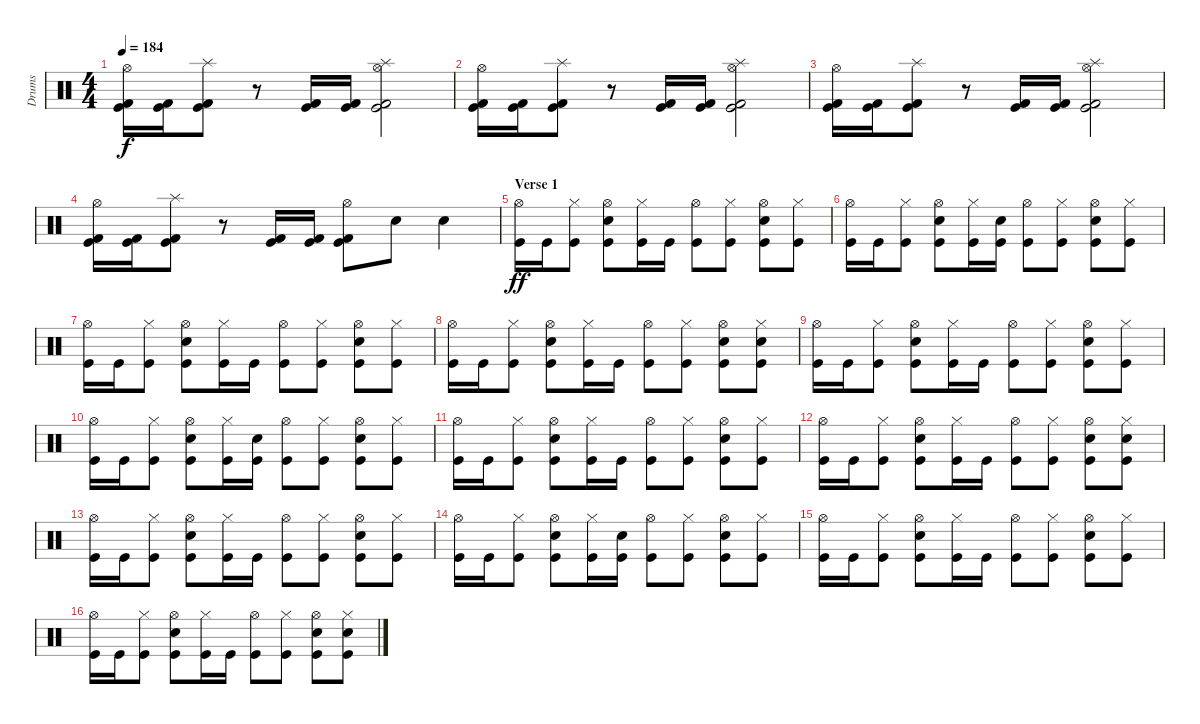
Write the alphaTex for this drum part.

\track ("Drums" "Drums") {instrument percussion}
\staff {score}
\articulation defaults
\ts (4 4)
\tempo 184
\clef neutral
\ks c
("Hi-Hat (open)" "Kick (hit) 2" "Kick (hit)").16{dy f} ("Kick (hit) 2" "Kick (hit)").16 ("Splash (hit)" "Kick (hit) 2" "Kick (hit)").8 r.8 ("Kick (hit)" "Kick (hit) 2").16 ("Kick (hit) 2" "Kick (hit)").16 ("Splash (hit)" "Hi-Hat (open)" "Kick (hit)" "Kick (hit) 2").2 |
("Hi-Hat (open)" "Kick (hit) 2" "Kick (hit)").16 ("Kick (hit) 2" "Kick (hit)").16 ("Splash (hit)" "Kick (hit) 2" "Kick (hit)").8 r.8 ("Kick (hit)" "Kick (hit) 2").16 ("Kick (hit) 2" "Kick (hit)").16 ("Splash (hit)" "Hi-Hat (open)" "Kick (hit)" "Kick (hit) 2").2 |
("Hi-Hat (open)" "Kick (hit) 2" "Kick (hit)").16 ("Kick (hit) 2" "Kick (hit)").16 ("Splash (hit)" "Kick (hit) 2" "Kick (hit)").8 r.8 ("Kick (hit)" "Kick (hit) 2").16 ("Kick (hit) 2" "Kick (hit)").16 ("Splash (hit)" "Hi-Hat (open)" "Kick (hit)" "Kick (hit) 2").2 |
("Hi-Hat (open)" "Kick (hit) 2" "Kick (hit)").16 ("Kick (hit) 2" "Kick (hit)").16 ("Splash (hit)" "Kick (hit) 2" "Kick (hit)").8 r.8 ("Kick (hit)" "Kick (hit) 2").16 ("Kick (hit) 2" "Kick (hit)").16 ("Hi-Hat (open)" "Kick (hit)" "Kick (hit) 2").8 "Electric Snare (hit)".8 "Electric Snare (hit)".4 |
\section ("" "Verse 1")
("Hi-Hat (open)" "Kick (hit)").16{dy ff} "Kick (hit)".16 ("Hi-Hat (closed)" "Kick (hit)").8 ("Hi-Hat (open)" "Electric Snare (hit)" "Kick (hit)").8 ("Hi-Hat (closed)" "Kick (hit)").16 "Kick (hit)".16 ("Hi-Hat (open)" "Kick (hit)").8 ("Hi-Hat (closed)" "Kick (hit)").8 ("Hi-Hat (open)" "Electric Snare (hit)" "Kick (hit)").8 ("Hi-Hat (closed)" "Kick (hit)").8 |
("Hi-Hat (open)" "Kick (hit)").16 "Kick (hit)".16 ("Hi-Hat (closed)" "Kick (hit)").8 ("Hi-Hat (open)" "Electric Snare (hit)" "Kick (hit)").8 ("Hi-Hat (closed)" "Kick (hit)").16 ("Electric Snare (hit)" "Kick (hit)").16 ("Hi-Hat (open)" "Kick (hit)").8 ("Hi-Hat (closed)" "Kick (hit)").8 ("Hi-Hat (open)" "Electric Snare (hit)" "Kick (hit)").8 ("Hi-Hat (closed)" "Kick (hit)").8 |
("Hi-Hat (open)" "Kick (hit)").16 "Kick (hit)".16 ("Hi-Hat (closed)" "Kick (hit)").8 ("Hi-Hat (open)" "Electric Snare (hit)" "Kick (hit)").8 ("Hi-Hat (closed)" "Kick (hit)").16 "Kick (hit)".16 ("Hi-Hat (open)" "Kick (hit)").8 ("Hi-Hat (closed)" "Kick (hit)").8 ("Hi-Hat (open)" "Electric Snare (hit)" "Kick (hit)").8 ("Hi-Hat (closed)" "Kick (hit)").8 |
("Hi-Hat (open)" "Kick (hit)").16 "Kick (hit)".16 ("Hi-Hat (closed)" "Kick (hit)").8 ("Hi-Hat (open)" "Electric Snare (hit)" "Kick (hit)").8 ("Hi-Hat (closed)" "Kick (hit)").16 "Kick (hit)".16 ("Hi-Hat (open)" "Kick (hit)").8 ("Hi-Hat (closed)" "Kick (hit)").8 ("Hi-Hat (open)" "Electric Snare (hit)" "Kick (hit)").8 ("Hi-Hat (closed)" "Electric Snare (hit)" "Kick (hit)").8 |
("Hi-Hat (open)" "Kick (hit)").16 "Kick (hit)".16 ("Hi-Hat (closed)" "Kick (hit)").8 ("Hi-Hat (open)" "Electric Snare (hit)" "Kick (hit)").8 ("Hi-Hat (closed)" "Kick (hit)").16 "Kick (hit)".16 ("Hi-Hat (open)" "Kick (hit)").8 ("Hi-Hat (closed)" "Kick (hit)").8 ("Hi-Hat (open)" "Electric Snare (hit)" "Kick (hit)").8 ("Hi-Hat (closed)" "Kick (hit)").8 |
("Hi-Hat (open)" "Kick (hit)").16 "Kick (hit)".16 ("Hi-Hat (closed)" "Kick (hit)").8 ("Hi-Hat (open)" "Electric Snare (hit)" "Kick (hit)").8 ("Hi-Hat (closed)" "Kick (hit)").16 ("Electric Snare (hit)" "Kick (hit)").16 ("Hi-Hat (open)" "Kick (hit)").8 ("Hi-Hat (closed)" "Kick (hit)").8 ("Hi-Hat (open)" "Electric Snare (hit)" "Kick (hit)").8 ("Hi-Hat (closed)" "Kick (hit)").8 |
("Hi-Hat (open)" "Kick (hit)").16 "Kick (hit)".16 ("Hi-Hat (closed)" "Kick (hit)").8 ("Hi-Hat (open)" "Electric Snare (hit)" "Kick (hit)").8 ("Hi-Hat (closed)" "Kick (hit)").16 "Kick (hit)".16 ("Hi-Hat (open)" "Kick (hit)").8 ("Hi-Hat (closed)" "Kick (hit)").8 ("Hi-Hat (open)" "Electric Snare (hit)" "Kick (hit)").8 ("Hi-Hat (closed)" "Kick (hit)").8 |
("Hi-Hat (open)" "Kick (hit)").16 "Kick (hit)".16 ("Hi-Hat (closed)" "Kick (hit)").8 ("Hi-Hat (open)" "Electric Snare (hit)" "Kick (hit)").8 ("Hi-Hat (closed)" "Kick (hit)").16 "Kick (hit)".16 ("Hi-Hat (open)" "Kick (hit)").8 ("Hi-Hat (closed)" "Kick (hit)").8 ("Hi-Hat (open)" "Electric Snare (hit)" "Kick (hit)").8 ("Hi-Hat (closed)" "Electric Snare (hit)" "Kick (hit)").8 |
("Hi-Hat (open)" "Kick (hit)").16 "Kick (hit)".16 ("Hi-Hat (closed)" "Kick (hit)").8 ("Hi-Hat (open)" "Electric Snare (hit)" "Kick (hit)").8 ("Hi-Hat (closed)" "Kick (hit)").16 "Kick (hit)".16 ("Hi-Hat (open)" "Kick (hit)").8 ("Hi-Hat (closed)" "Kick (hit)").8 ("Hi-Hat (open)" "Electric Snare (hit)" "Kick (hit)").8 ("Hi-Hat (closed)" "Kick (hit)").8 |
("Hi-Hat (open)" "Kick (hit)").16 "Kick (hit)".16 ("Hi-Hat (closed)" "Kick (hit)").8 ("Hi-Hat (open)" "Electric Snare (hit)" "Kick (hit)").8 ("Hi-Hat (closed)" "Kick (hit)").16 ("Electric Snare (hit)" "Kick (hit)").16 ("Hi-Hat (open)" "Kick (hit)").8 ("Hi-Hat (closed)" "Kick (hit)").8 ("Hi-Hat (open)" "Electric Snare (hit)" "Kick (hit)").8 ("Hi-Hat (closed)" "Kick (hit)").8 |
("Hi-Hat (open)" "Kick (hit)").16 "Kick (hit)".16 ("Hi-Hat (closed)" "Kick (hit)").8 ("Hi-Hat (open)" "Electric Snare (hit)" "Kick (hit)").8 ("Hi-Hat (closed)" "Kick (hit)").16 "Kick (hit)".16 ("Hi-Hat (open)" "Kick (hit)").8 ("Hi-Hat (closed)" "Kick (hit)").8 ("Hi-Hat (open)" "Electric Snare (hit)" "Kick (hit)").8 ("Hi-Hat (closed)" "Kick (hit)").8 |
("Hi-Hat (open)" "Kick (hit)").16 "Kick (hit)".16 ("Hi-Hat (closed)" "Kick (hit)").8 ("Hi-Hat (open)" "Electric Snare (hit)" "Kick (hit)").8 ("Hi-Hat (closed)" "Kick (hit)").16 "Kick (hit)".16 ("Hi-Hat (open)" "Kick (hit)").8 ("Hi-Hat (closed)" "Kick (hit)").8 ("Hi-Hat (open)" "Electric Snare (hit)" "Kick (hit)").8 ("Hi-Hat (closed)" "Electric Snare (hit)" "Kick (hit)").8
